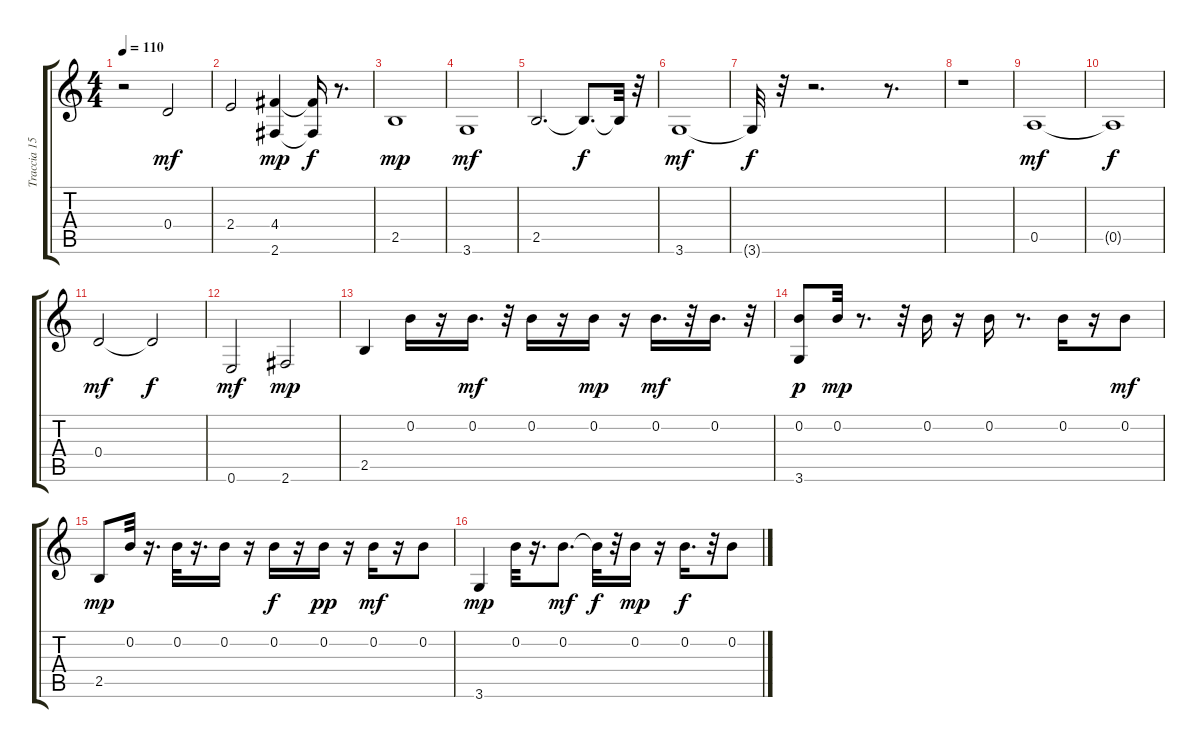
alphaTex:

\track ("Traccia 15" "Traccia 15") {instrument distortionguitar}
\staff {score tabs}
\tuning (E4 B3 G3 D3 A2 E2) {hide}
\ts (4 4)
\tempo 110
\clef g2
\ks c
r.2{dy f} 0.4.2{dy mf} |
2.4.2 (4.4 2.6).4{dy mp} (4.4{t} 2.6{t}).16{dy f} r.8{d} |
2.5.1{dy mp} |
3.6.1{dy mf} |
2.5.2{d} 2.5{t}.8{d dy f} 2.5{t}.32 r.32 |
3.6.1{dy mf} |
3.6{t}.32{dy f} r.32 r.2{d} r.8{d} |
r.1 |
0.5.1{dy mf} |
0.5{t}.1{dy f} |
0.4.2{dy mf} 0.4{t}.2{dy f} |
0.6.2{dy mf} 2.6.2{dy mp} |
2.5.4 0.2.16 r.16 0.2.16{d dy mf} r.32 0.2.16 r.16 0.2.16{dy mp} r.16 0.2.16{d dy mf} r.32 0.2.16{d} r.32 |
(0.2 3.6).8{dy p} 0.2.32{dy mp} r.8{d} r.32 0.2.16 r.16 0.2.16 r.8{d} 0.2.16 r.16 0.2.8{dy mf} |
2.5.8{dy mp} 0.2.32 r.16{d} 0.2.32 r.16{d} 0.2.16 r.16 0.2.16{dy f} r.16 0.2.16{dy pp} r.16 0.2.16{dy mf} r.16 0.2.8 |
3.6.4{dy mp} 0.2.32 r.16{d} 0.2.8{d dy mf} 0.2{t}.32{dy f} r.32 0.2.16{dy mp} r.16 0.2.16{d dy f} r.32 0.2.8
